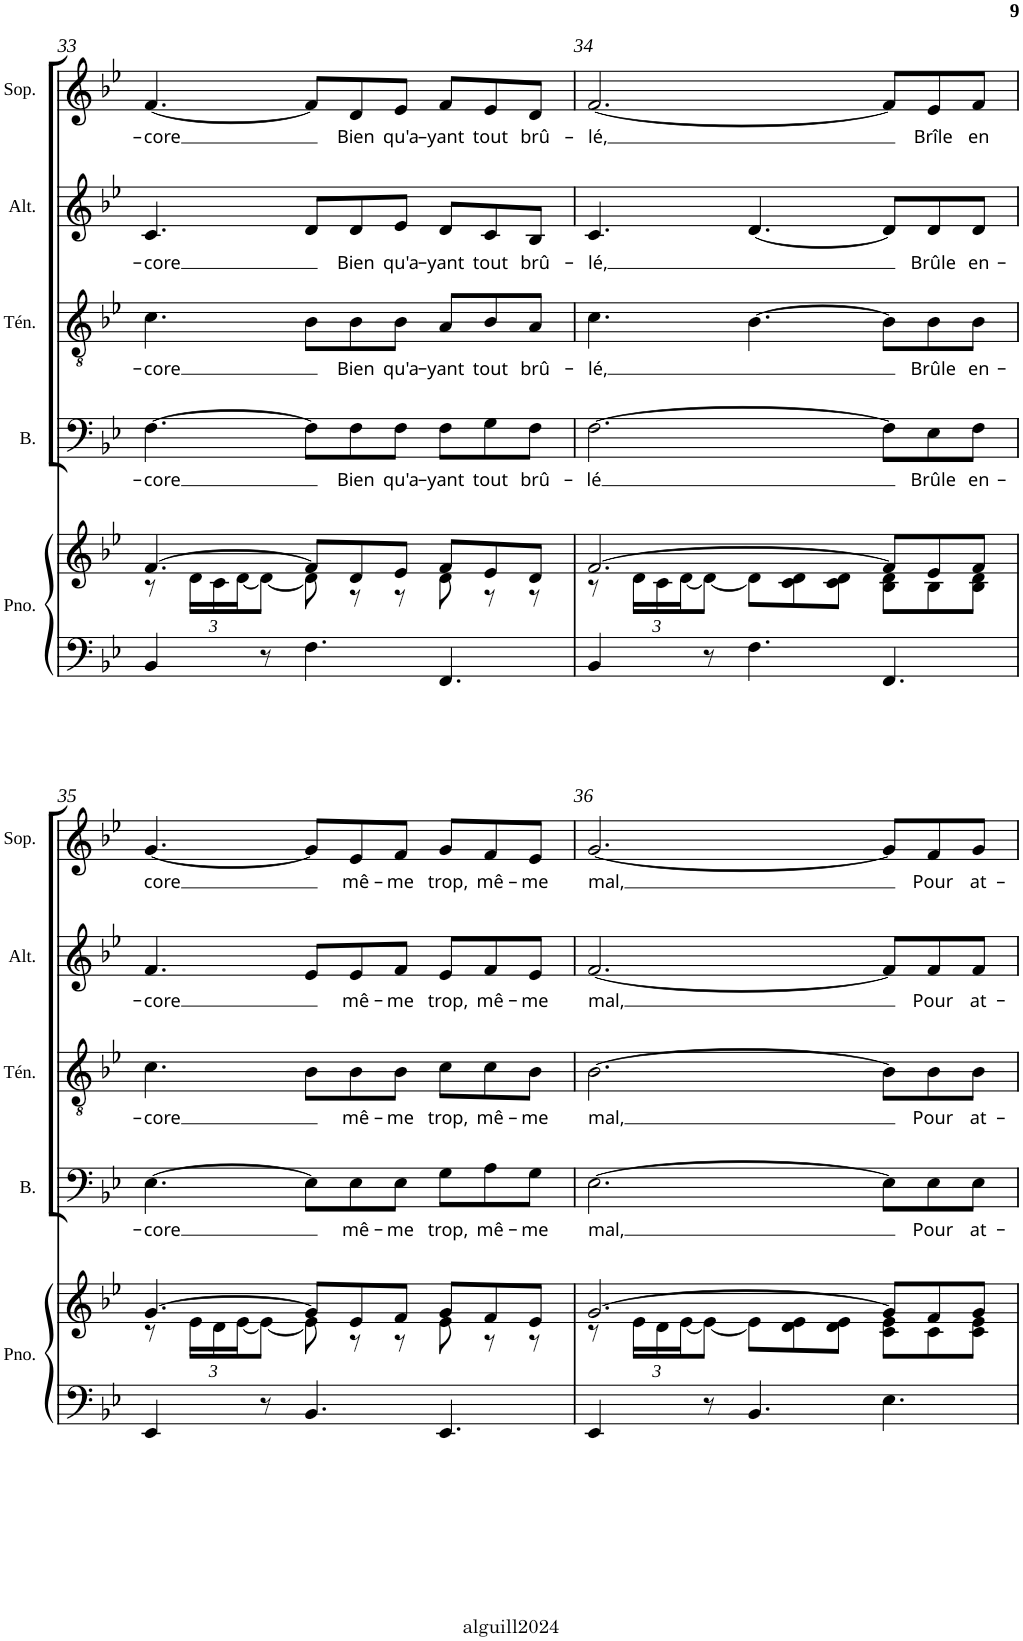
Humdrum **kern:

**kern	**kern	**kern	**text	**kern	**text	**kern	**text	**kern	**text
*part5	*part5	*part4	*part4	*part3	*part3	*part2	*part2	*part1	*part1
*staff6	*staff5	*staff4	*staff4	*staff3	*staff3	*staff2	*staff2	*staff1	*staff1
*I"Piano	*	*I"Basse	*	*I"Ténor	*	*I"Alto	*	*I"Soprano	*
*I'Pno.	*	*I'B.	*	*I'Tén.	*	*I'Alt.	*	*I'Sop.	*
!!LO:PB:g=z
*clefF4	*clefG2	*clefF4	*	*clefGv2	*	*clefG2	*	*clefG2	*
*k[b-e-]	*k[b-e-]	*k[b-e-]	*	*k[b-e-]	*	*k[b-e-]	*	*k[b-e-]	*
*B-:	*B-:	*B-:	*	*B-:	*	*B-:	*	*B-:	*
*M9/8	*M9/8	*M9/8	*	*M9/8	*	*M9/8	*	*M9/8	*
=33	=33	=33	=33	=33	=33	=33	=33	=33	=33
*	*^	*	*	*	*	*	*	*	*
!	!	!	!	!LO:LY:b	!	!LO:LY:b	!	!LO:LY:b	!	!LO:LY:b
4BB-/	[>4.f/	8r	[4.F\	-core	4.c\	-core	4.c/	-core	[4.f/	-core
*	*	*Xbrackettup	*	*	*	*	*	*	*	*
.	.	24d\LL	.	.	.	.	.	.	.	.
.	.	24c\	.	.	.	.	.	.	.	.
.	.	[<24d\J	.	.	.	.	.	.	.	.
8r	.	8d\J_	.	.	.	.	.	.	.	.
4.F\	8f/L]	8d\]	8F\L]	.	8B-\L	.	8d/L	.	8f/L]	.
!	!	!	!	!LO:LY:b	!	!LO:LY:b	!	!LO:LY:b	!	!LO:LY:b
.	8d/	8r	8F\	Bien	8B-\	Bien	8d/	Bien	8d/	Bien
!	!	!	!	!LO:LY:b	!	!LO:LY:b	!	!LO:LY:b	!	!LO:LY:b
.	8e-/J	8r	8F\J	qu'a-	8B-\J	qu'a-	8e-/J	qu'a-	8e-/J	qu'a-
!	!	!	!	!LO:LY:b	!	!LO:LY:b	!	!LO:LY:b	!	!LO:LY:b
4.FF/	8f/L	8d\	8F\L	-yant	8A/L	-yant	8d/L	-yant	8f/L	-yant
!	!	!	!	!LO:LY:b	!	!LO:LY:b	!	!LO:LY:b	!	!LO:LY:b
.	8e-/	8r	8G\	tout	8B-/	tout	8c/	tout	8e-/	tout
!	!	!	!	!LO:LY:b	!	!LO:LY:b	!	!LO:LY:b	!	!LO:LY:b
.	8d/J	8r	8F\J	brû-	8A/J	brû-	8B-/J	brû-	8d/J	brû-
=34	=34	=34	=34	=34	=34	=34	=34	=34	=34	=34
!	!	!	!	!LO:LY:b	!	!LO:LY:b	!	!LO:LY:b	!	!LO:LY:b
4BB-/	[>2.f/	8r	[2.F\	-lé	4.c\	-lé,	4.c/	-lé,	[2.f/	-lé,
.	.	24d\LL	.	.	.	.	.	.	.	.
.	.	24c\	.	.	.	.	.	.	.	.
.	.	[<24d\J	.	.	.	.	.	.	.	.
8r	.	8d\J_	.	.	.	.	.	.	.	.
4.F\	.	8d\L]	.	.	[4.B-\	.	[4.d/	.	.	.
.	.	8c\ 8d\	.	.	.	.	.	.	.	.
.	.	8c\ 8d\J	.	.	.	.	.	.	.	.
4.FF/	8f/L]	8B-\ 8d\L	8F\L]	.	8B-\L]	.	8d/L]	.	8f/L]	.
!	!	!	!	!LO:LY:b	!	!LO:LY:b	!	!LO:LY:b	!	!LO:LY:b
.	8e-/	8B-\	8E-\	Brûle	8B-\	Brûle	8d/	Brûle	8e-/	Brîle
!	!	!	!	!LO:LY:b	!	!LO:LY:b	!	!LO:LY:b	!	!LO:LY:b
.	8f/J	8B-\ 8d\J	8F\J	en-	8B-\J	en-	8d/J	en-	8f/J	en
!!LO:LB:g=z
=35	=35	=35	=35	=35	=35	=35	=35	=35	=35	=35
!	!	!	!	!LO:LY:b	!	!LO:LY:b	!	!LO:LY:b	!	!LO:LY:b
4EE-/	[>4.g/	8r	[4.E-\	-core	4.c\	-core	4.f/	-core	[4.g/	core
.	.	24e-\LL	.	.	.	.	.	.	.	.
.	.	24d\	.	.	.	.	.	.	.	.
.	.	[<24e-\J	.	.	.	.	.	.	.	.
8r	.	8e-\J_	.	.	.	.	.	.	.	.
4.BB-/	8g/L]	8e-\]	8E-\L]	.	8B-\L	.	8e-/L	.	8g/L]	.
!	!	!	!	!LO:LY:b	!	!LO:LY:b	!	!LO:LY:b	!	!LO:LY:b
.	8e-/	8r	8E-\	mê-	8B-\	mê-	8e-/	mê-	8e-/	mê-
!	!	!	!	!LO:LY:b	!	!LO:LY:b	!	!LO:LY:b	!	!LO:LY:b
.	8f/J	8r	8E-\J	-me	8B-\J	-me	8f/J	-me	8f/J	-me
!	!	!	!	!LO:LY:b	!	!LO:LY:b	!	!LO:LY:b	!	!LO:LY:b
4.EE-/	8g/L	8e-\	8G\L	trop,	8c\L	trop,	8e-/L	trop,	8g/L	trop,
!	!	!	!	!LO:LY:b	!	!LO:LY:b	!	!LO:LY:b	!	!LO:LY:b
.	8f/	8r	8A\	mê-	8c\	mê-	8f/	mê-	8f/	mê-
!	!	!	!	!LO:LY:b	!	!LO:LY:b	!	!LO:LY:b	!	!LO:LY:b
.	8e-/J	8r	8G\J	-me	8B-\J	-me	8e-/J	-me	8e-/J	-me
=36	=36	=36	=36	=36	=36	=36	=36	=36	=36	=36
!	!	!	!	!LO:LY:b	!	!LO:LY:b	!	!LO:LY:b	!	!LO:LY:b
4EE-/	[>2.g/	8r	[2.E-\	mal,	[2.B-\	mal,	[2.f/	mal,	[2.g/	mal,
.	.	24e-\LL	.	.	.	.	.	.	.	.
.	.	24d\	.	.	.	.	.	.	.	.
.	.	[<24e-\J	.	.	.	.	.	.	.	.
8r	.	8e-\J_	.	.	.	.	.	.	.	.
4.BB-/	.	8e-\L]	.	.	.	.	.	.	.	.
.	.	8d\ 8e-\	.	.	.	.	.	.	.	.
.	.	8d\ 8e-\J	.	.	.	.	.	.	.	.
4.E-\	8g/L]	8c\ 8e-\L	8E-\L]	.	8B-\L]	.	8f/L]	.	8g/L]	.
!	!	!	!	!LO:LY:b	!	!LO:LY:b	!	!LO:LY:b	!	!LO:LY:b
.	8f/	8c\	8E-\	Pour	8B-\	Pour	8f/	Pour	8f/	Pour
!	!	!	!	!LO:LY:b	!	!LO:LY:b	!	!LO:LY:b	!	!LO:LY:b
.	8g/J	8c\ 8e-\J	8E-\J	at-	8B-\J	at-	8f/J	at-	8g/J	at-
*	*v	*v	*	*	*	*	*	*	*	*
=	=	=	=	=	=	=	=	=	=
*-	*-	*-	*-	*-	*-	*-	*-	*-	*-
